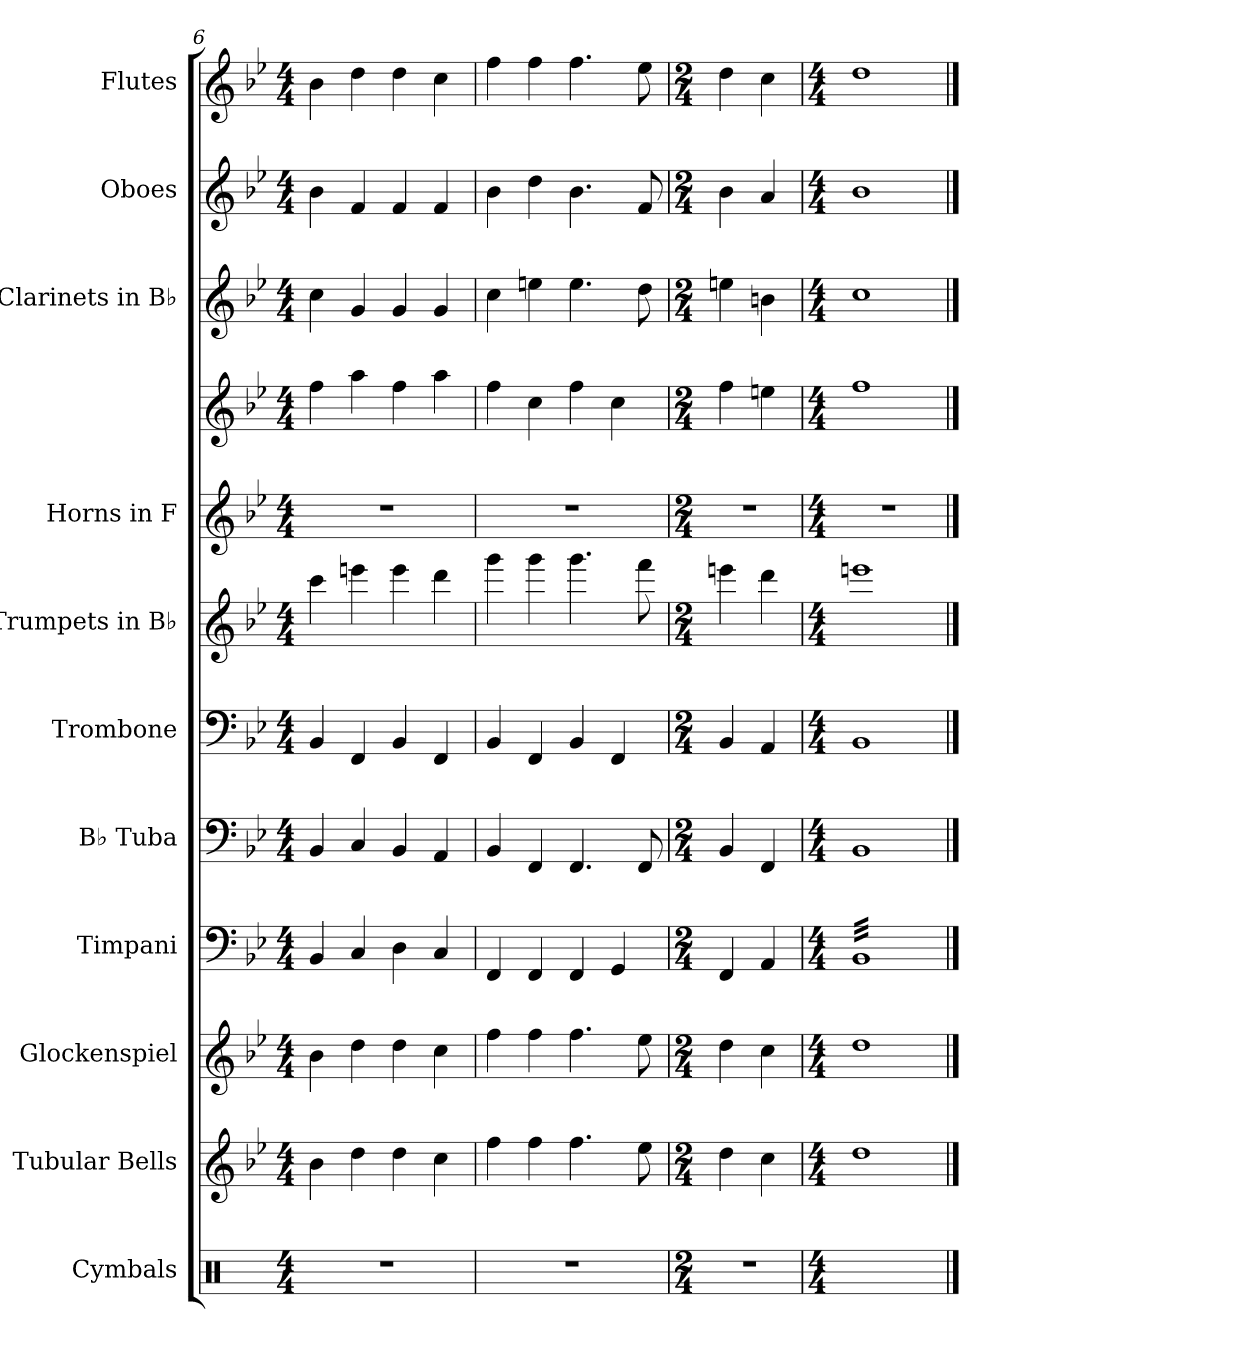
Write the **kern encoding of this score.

**kern	**kern	**kern	**kern	**kern	**kern	**kern	**kern	**kern	**kern	**kern	**kern
*part11	*part10	*part9	*part8	*part7	*part6	*part5	*part4	*part4	*part3	*part2	*part1
*staff12	*staff11	*staff10	*staff9	*staff8	*staff7	*staff6	*staff5	*staff4	*staff3	*staff2	*staff1
*I"Cymbals	*I"Tubular Bells	*I"Glockenspiel	*I"Timpani	*I"B♭ Tuba	*I"Trombone	*I"Trumpets in B♭	*I"Horns in F	*	*I"Clarinets in B♭	*I"Oboes	*I"Flutes
*I'Cym.	*I'Tu. Be.	*I'Glk.	*I'Timp.	*I'B♭ Tu.	*I'Tbn.	*	*	*	*	*I'Ob.	*I'Fl.
*clefX	*clefG2	*clefG2	*clefF4	*clefF4	*clefF4	*clefG2	*clefG2	*clefG2	*clefG2	*clefG2	*clefG2
*	*	*ITrd-14c-24	*	*	*	*ITrd1c2	*ITrd4c7	*ITrd4c7	*ITrd1c2	*	*
*k[]	*k[b-e-]	*k[b-e-]	*k[b-e-]	*k[b-e-]	*k[b-e-]	*k[b-e-a-d-]	*k[b-e-a-]	*k[b-e-a-]	*k[b-e-a-d-]	*k[b-e-]	*k[b-e-]
*M4/4	*M4/4	*M4/4	*M4/4	*M4/4	*M4/4	*M4/4	*M4/4	*M4/4	*M4/4	*M4/4	*M4/4
=6	=6	=6	=6	=6	=6	=6	=6	=6	=6	=6	=6
1r	4b-\	4bbb-\	4BB-/	4BB-/	4BB-/	4bb-\	1r	4b-\	4b-\	4b-\	4b-\
.	4dd\	4dddd\	4C/	4C/	4FF/	4dddn\	.	4dd\	4f/	4f/	4dd\
.	4dd\	4dddd\	4D\	4BB-/	4BB-/	4ddd\	.	4b-\	4f/	4f/	4dd\
.	4cc\	4cccc\	4C/	4AA/	4FF/	4ccc\	.	4dd\	4f/	4f/	4cc\
=7	=7	=7	=7	=7	=7	=7	=7	=7	=7	=7	=7
1r	4ff\	4ffff\	4FF/	4BB-/	4BB-/	4fff\	1r	4b-\	4b-\	4b-\	4ff\
.	4ff\	4ffff\	4FF/	4FF/	4FF/	4fff\	.	4f\	4ddn\	4dd\	4ff\
.	4.ff\	4.ffff\	4FF/	4.FF/	4BB-/	4.fff\	.	4b-\	4.dd\	4.b-\	4.ff\
.	.	.	4GG/	.	4FF/	.	.	4f\	.	.	.
.	8ee-\	8eeee-\	.	8FF/	.	8eee-\	.	.	8cc\	8f/	8ee-\
=8	=8	=8	=8	=8	=8	=8	=8	=8	=8	=8	=8
*M2/4	*M2/4	*M2/4	*M2/4	*M2/4	*M2/4	*M2/4	*M2/4	*M2/4	*M2/4	*M2/4	*M2/4
2r	4dd\	4dddd\	4FF/	4BB-/	4BB-/	4dddn\	2r	4b-\	4ddn\	4b-\	4dd\
.	4cc\	4cccc\	4AA/	4FF/	4AA/	4ccc\	.	4an\	4an\	4a/	4cc\
=9	=9	=9	=9	=9	=9	=9	=9	=9	=9	=9	=9
*M4/4	*M4/4	*M4/4	*M4/4	*M4/4	*M4/4	*M4/4	*M4/4	*M4/4	*M4/4	*M4/4	*M4/4
*	*	*	*tremolo	*	*	*	*	*	*	*	*
1R	1dd	1dddd	32BB-LLL	1BB-	1BB-	1dddn	1r	1b-	1b-	1b-	1dd
.	.	.	32BB-	.	.	.	.	.	.	.	.
.	.	.	32BB-	.	.	.	.	.	.	.	.
.	.	.	32BB-	.	.	.	.	.	.	.	.
.	.	.	32BB-	.	.	.	.	.	.	.	.
.	.	.	32BB-	.	.	.	.	.	.	.	.
.	.	.	32BB-	.	.	.	.	.	.	.	.
.	.	.	32BB-	.	.	.	.	.	.	.	.
.	.	.	32BB-	.	.	.	.	.	.	.	.
.	.	.	32BB-	.	.	.	.	.	.	.	.
.	.	.	32BB-	.	.	.	.	.	.	.	.
.	.	.	32BB-	.	.	.	.	.	.	.	.
.	.	.	32BB-	.	.	.	.	.	.	.	.
.	.	.	32BB-	.	.	.	.	.	.	.	.
.	.	.	32BB-	.	.	.	.	.	.	.	.
.	.	.	32BB-	.	.	.	.	.	.	.	.
.	.	.	32BB-	.	.	.	.	.	.	.	.
.	.	.	32BB-	.	.	.	.	.	.	.	.
.	.	.	32BB-	.	.	.	.	.	.	.	.
.	.	.	32BB-	.	.	.	.	.	.	.	.
.	.	.	32BB-	.	.	.	.	.	.	.	.
.	.	.	32BB-	.	.	.	.	.	.	.	.
.	.	.	32BB-	.	.	.	.	.	.	.	.
.	.	.	32BB-	.	.	.	.	.	.	.	.
.	.	.	32BB-	.	.	.	.	.	.	.	.
.	.	.	32BB-	.	.	.	.	.	.	.	.
.	.	.	32BB-	.	.	.	.	.	.	.	.
.	.	.	32BB-	.	.	.	.	.	.	.	.
.	.	.	32BB-	.	.	.	.	.	.	.	.
.	.	.	32BB-	.	.	.	.	.	.	.	.
.	.	.	32BB-	.	.	.	.	.	.	.	.
.	.	.	32BB-JJJ	.	.	.	.	.	.	.	.
*	*	*	*Xtremolo	*	*	*	*	*	*	*	*
==	==	==	==	==	==	==	==	==	==	==	==
*-	*-	*-	*-	*-	*-	*-	*-	*-	*-	*-	*-
